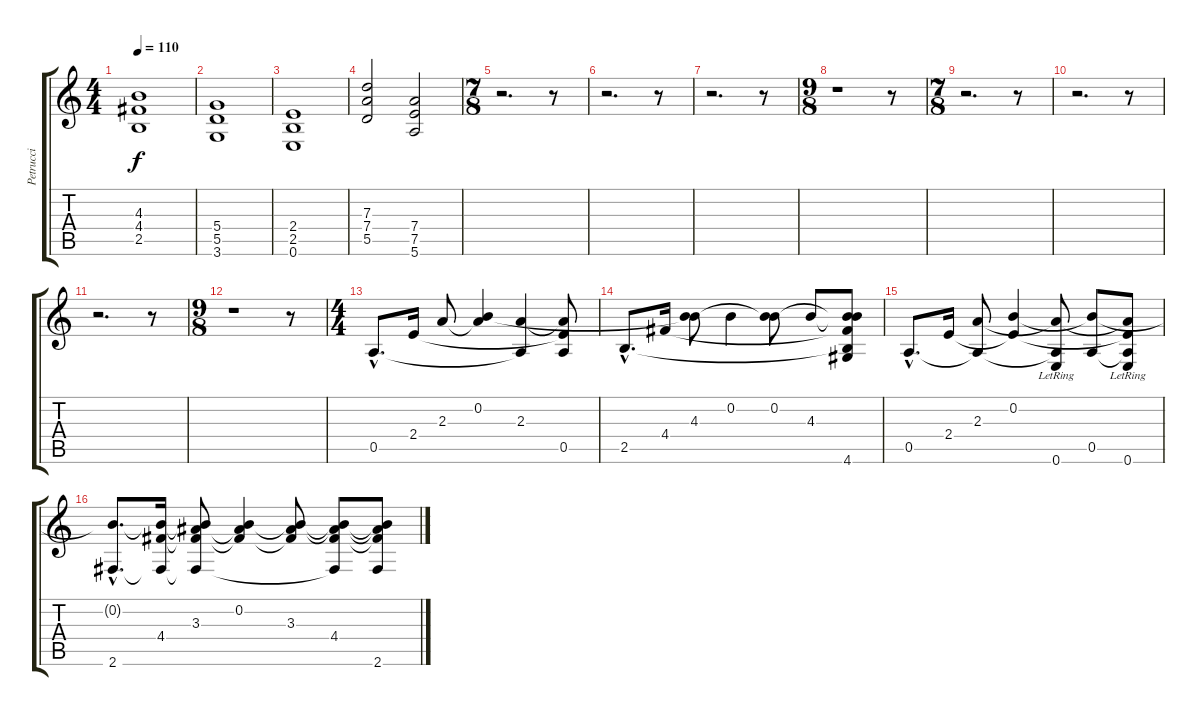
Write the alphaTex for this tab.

\track ("Petrucci" "Petrucci") {instrument distortionguitar}
\staff {score tabs}
\tuning (E4 B3 G3 D3 A2 E2) {hide}
\ts (4 4)
\tempo 110
\clef g2
\ks c
(4.3 4.4 2.5).1{dy f} |
(5.4 5.5 3.6).1 |
(2.4 2.5 0.6).1 |
(7.3 7.4 5.5).2 (7.4 7.5 5.6).2 |
\ts (7 8)
r.2{d} r.8 |
r.2{d} r.8 |
r.2{d} r.8 |
\ts (9 8)
r.1 r.8 |
\ts (7 8)
r.2{d} r.8 |
r.2{d} r.8 |
r.2{d} r.8 |
\ts (9 8)
r.1 r.8 |
\ts (4 4)
0.5{hac}.8{d} 2.4.16 2.3.8 (0.2 2.3{t}).4 (2.3 0.5{t}).4 (2.3{t} 2.4{t} 0.5).8 |
2.5{hac}.8{d} 4.4.16 (0.2{t} 4.3).8 0.2.4 (0.2 4.3{t}).8 4.3.8 (0.2{t} 4.3{t} 4.4{t} 2.5{t} 4.6).8 |
0.5{hac}.8{d} 2.4.16 (2.3 0.5{t}).8 (0.2 2.4{t}).4 (2.3{t} 0.5{t} 0.6{lr}).8 (0.2{t} 0.5).8 (2.3{t} 2.4{t} 0.5{t} 0.6{lr}).8 |
(0.2{hac t} 2.6{hac}).8{d} (0.2{t} 4.4 2.6{t}).16 (0.2{t} 3.3 4.4{t} 2.6{t}).8 (0.2 3.3{t} 4.4{t}).4 (0.2{t} 3.3 4.4{t}).8 (0.2{t} 3.3{t} 4.4 2.6{t}).8 (0.2{t} 3.3{t} 4.4{t} 2.6).8
